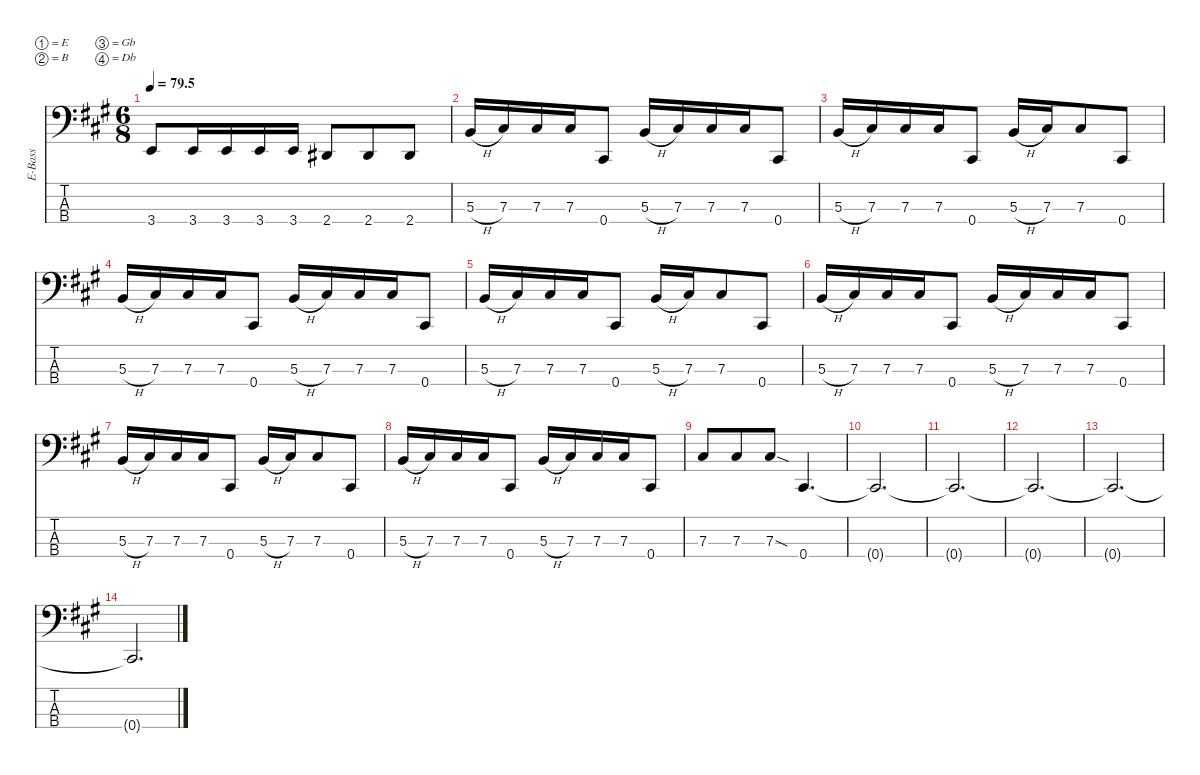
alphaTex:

\defaultSystemsLayout 4
\hideDynamics
\bracketExtendMode nobrackets
\otherSystemsTrackNameOrientation horizontal
\track ("Electric Bass" "E-Bass") {instrument electricbassfinger}
\staff {score tabs}
\tuning (E2 B1 Gb1 Db1)
\ts (6 8)
\tempo
79.5
\accidentals auto
\clef f4
\ottava regular
\simile none
\ks a
3.4{acc forcenatural}.8{dy f beam Up} 3.4{acc forcenatural}.16{beam Up} 3.4{acc forcenatural}.16{beam Up} 3.4{acc forcenatural}.16{beam Up} 3.4{acc forcenatural}.16{beam Up} 2.4{acc #}.8{beam Up} 2.4{acc #}.8{beam Up} 2.4{acc #}.8{beam Up} |
5.3{h acc forcenatural}.16{beam Up} 7.3{acc #}.16{beam Up} 7.3{acc #}.16{beam Up} 7.3{acc #}.16{beam Up} 0.4{acc #}.8{beam Up} 5.3{h acc forcenatural}.16{beam Up} 7.3{acc #}.16{beam Up} 7.3{acc #}.16{beam Up} 7.3{acc #}.16{beam Up} 0.4{acc #}.8{beam Up} |
5.3{h acc forcenatural}.16{beam Up} 7.3{acc #}.16{beam Up} 7.3{acc #}.16{beam Up} 7.3{acc #}.16{beam Up} 0.4{acc #}.8{beam Up} 5.3{h acc forcenatural}.16{beam Up} 7.3{acc #}.16{beam Up} 7.3{acc #}.8{beam Up} 0.4{acc #}.8{beam Up} |
5.3{h acc forcenatural}.16{beam Up} 7.3{acc #}.16{beam Up} 7.3{acc #}.16{beam Up} 7.3{acc #}.16{beam Up} 0.4{acc #}.8{beam Up} 5.3{h acc forcenatural}.16{beam Up} 7.3{acc #}.16{beam Up} 7.3{acc #}.16{beam Up} 7.3{acc #}.16{beam Up} 0.4{acc #}.8{beam Up} |
5.3{h acc forcenatural}.16{beam Up} 7.3{acc #}.16{beam Up} 7.3{acc #}.16{beam Up} 7.3{acc #}.16{beam Up} 0.4{acc #}.8{beam Up} 5.3{h acc forcenatural}.16{beam Up} 7.3{acc #}.16{beam Up} 7.3{acc #}.8{beam Up} 0.4{acc #}.8{beam Up} |
5.3{h acc forcenatural}.16{beam Up} 7.3{acc #}.16{beam Up} 7.3{acc #}.16{beam Up} 7.3{acc #}.16{beam Up} 0.4{acc #}.8{beam Up} 5.3{h acc forcenatural}.16{beam Up} 7.3{acc #}.16{beam Up} 7.3{acc #}.16{beam Up} 7.3{acc #}.16{beam Up} 0.4{acc #}.8{beam Up} |
5.3{h acc forcenatural}.16{beam Up} 7.3{acc #}.16{beam Up} 7.3{acc #}.16{beam Up} 7.3{acc #}.16{beam Up} 0.4{acc #}.8{beam Up} 5.3{h acc forcenatural}.16{beam Up} 7.3{acc #}.16{beam Up} 7.3{acc #}.8{beam Up} 0.4{acc #}.8{beam Up} |
5.3{h acc forcenatural}.16{beam Up} 7.3{acc #}.16{beam Up} 7.3{acc #}.16{beam Up} 7.3{acc #}.16{beam Up} 0.4{acc #}.8{beam Up} 5.3{h acc forcenatural}.16{beam Up} 7.3{acc #}.16{beam Up} 7.3{acc #}.16{beam Up} 7.3{acc #}.16{beam Up} 0.4{acc #}.8{beam Up} |
7.3{acc #}.8{beam Up} 7.3{acc #}.8{beam Up} 7.3{sod acc #}.8{beam Up} 0.4{acc #}.4{d beam Up} |
0.4{t acc #}.2{d beam Up} |
0.4{t acc #}.2{d beam Up} |
0.4{t acc #}.2{d beam Up} |
0.4{t acc #}.2{d beam Up} |
0.4{t acc #}.2{d beam Up}
